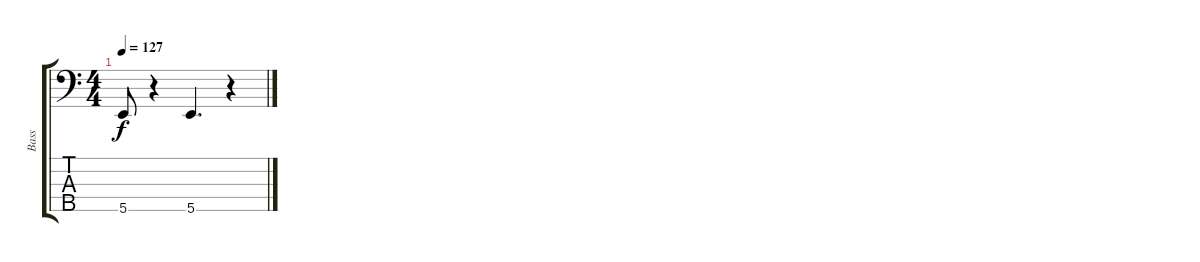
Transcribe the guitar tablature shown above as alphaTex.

\track ("Bass" "Bass") {instrument electricbassfinger}
\staff {score tabs}
\tuning (G2 D2 A1 E1 B0) {hide}
\ts (4 4)
\tempo 127
\clef f4
\ks c
5.5.8{dy f} r.4 5.5.4{d} r.4
